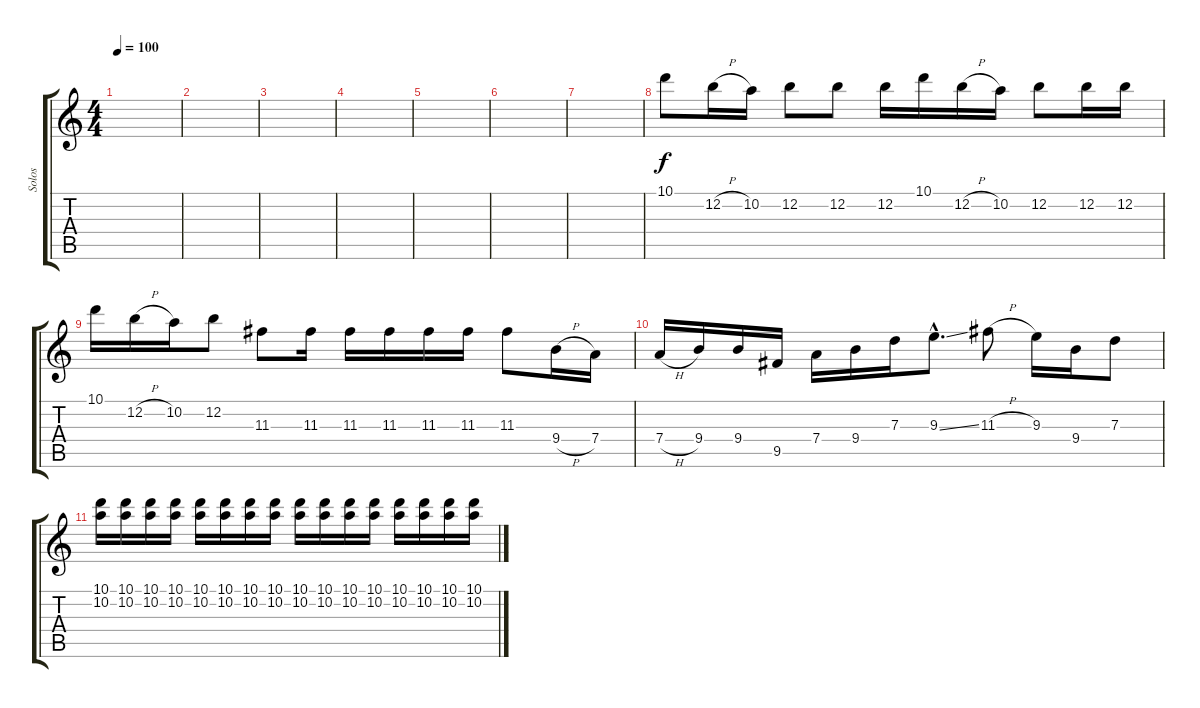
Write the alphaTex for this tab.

\track ("Solos" "Solos") {instrument distortionguitar}
\staff {score tabs}
\tuning (E4 B3 G3 D3 A2 E2) {hide}
\ts (4 4)
\tempo 100
\clef g2
\ks c
|
|
|
|
|
|
|
10.1.8 12.2{h}.16 10.2.16 12.2.8 12.2.8 12.2.16 10.1.16 12.2{h}.16 10.2.16 12.2.8 12.2.16 12.2.16 |
10.1.16 12.2{h}.16 10.2.16 12.2.8 11.3.8 11.3.16 11.3.16 11.3.16 11.3.16 11.3.16 11.3.8 9.4{h}.16 7.4.16 |
7.4{h}.16 9.4.16 9.4.16 9.5.16 7.4.16 9.4.16 7.3.16 9.3{ss hac}.8{d} 11.3{h}.8 9.3.16 9.4.16 7.3.8 |
(10.1 10.2).16 (10.1 10.2).16 (10.1 10.2).16 (10.1 10.2).16 (10.1 10.2).16 (10.1 10.2).16 (10.1 10.2).16 (10.1 10.2).16 (10.1 10.2).16 (10.1 10.2).16 (10.1 10.2).16 (10.1 10.2).16 (10.1 10.2).16 (10.1 10.2).16 (10.1 10.2).16 (10.1 10.2).16
